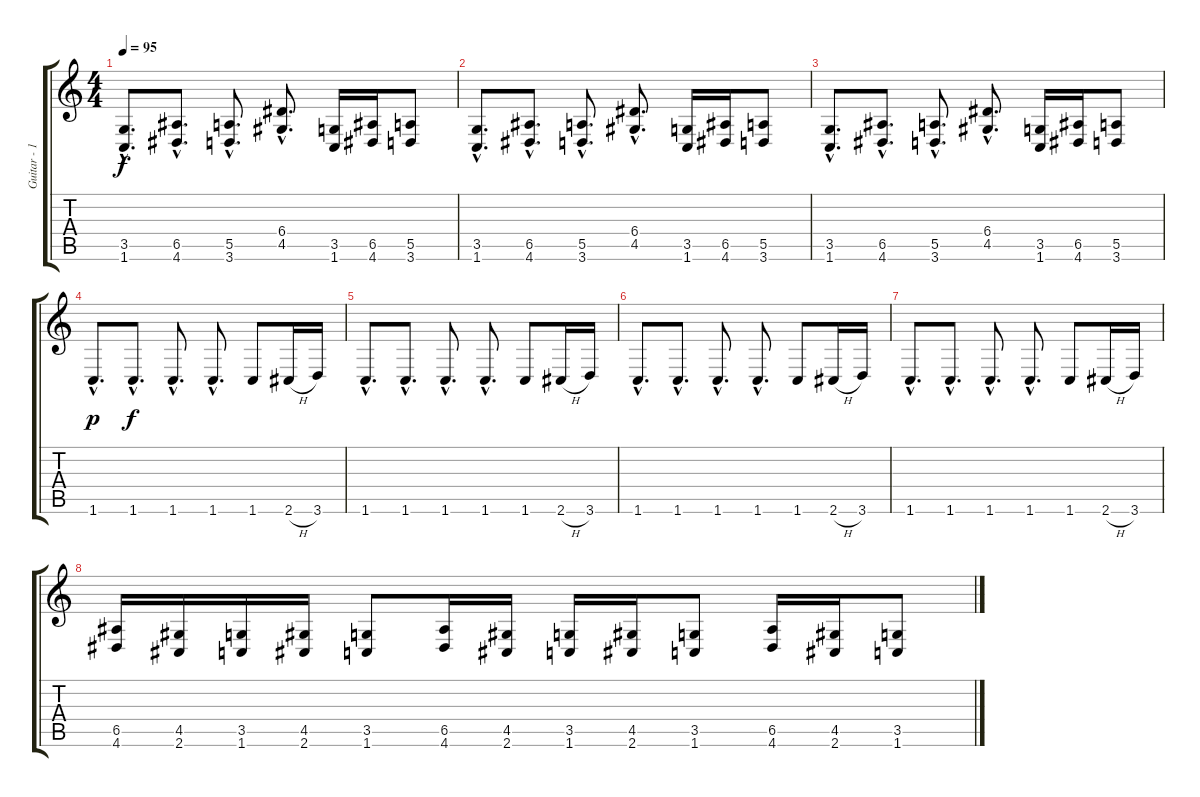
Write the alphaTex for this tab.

\track ("Guitar - 1" "Guitar - 1") {instrument distortionguitar}
\staff {score tabs}
\tuning (B3 G3 D3 A2 E2 B1) {hide}
\ts (4 4)
\tempo 95
\clef g2
\ks c
(3.5{hac} 1.6{hac}).8{d dy f} (6.5{hac} 4.6{hac}).8{d} (5.5{hac} 3.6{hac}).8{d} (6.4{hac} 4.5{hac}).8{d} (3.5 1.6).16 (6.5 4.6).16 (5.5 3.6).8 |
(3.5{hac} 1.6{hac}).8{d} (6.5{hac} 4.6{hac}).8{d} (5.5{hac} 3.6{hac}).8{d} (6.4{hac} 4.5{hac}).8{d} (3.5 1.6).16 (6.5 4.6).16 (5.5 3.6).8 |
(3.5{hac} 1.6{hac}).8{d} (6.5{hac} 4.6{hac}).8{d} (5.5{hac} 3.6{hac}).8{d} (6.4{hac} 4.5{hac}).8{d} (3.5 1.6).16 (6.5 4.6).16 (5.5 3.6).8 |
1.6{hac}.8{d dy p} 1.6{hac}.8{d dy f} 1.6{hac}.8{d} 1.6{hac}.8{d} 1.6.8 2.6{h}.16 3.6.16 |
1.6{hac}.8{d} 1.6{hac}.8{d} 1.6{hac}.8{d} 1.6{hac}.8{d} 1.6.8 2.6{h}.16 3.6.16 |
1.6{hac}.8{d} 1.6{hac}.8{d} 1.6{hac}.8{d} 1.6{hac}.8{d} 1.6.8 2.6{h}.16 3.6.16 |
1.6{hac}.8{d} 1.6{hac}.8{d} 1.6{hac}.8{d} 1.6{hac}.8{d} 1.6.8 2.6{h}.16 3.6.16 |
(6.5 4.6).16 (4.5 2.6).16 (3.5 1.6).16 (4.5 2.6).16 (3.5 1.6).8 (6.5 4.6).16 (4.5 2.6).16 (3.5 1.6).16 (4.5 2.6).16 (3.5 1.6).8 (6.5 4.6).16 (4.5 2.6).16 (3.5 1.6).8
